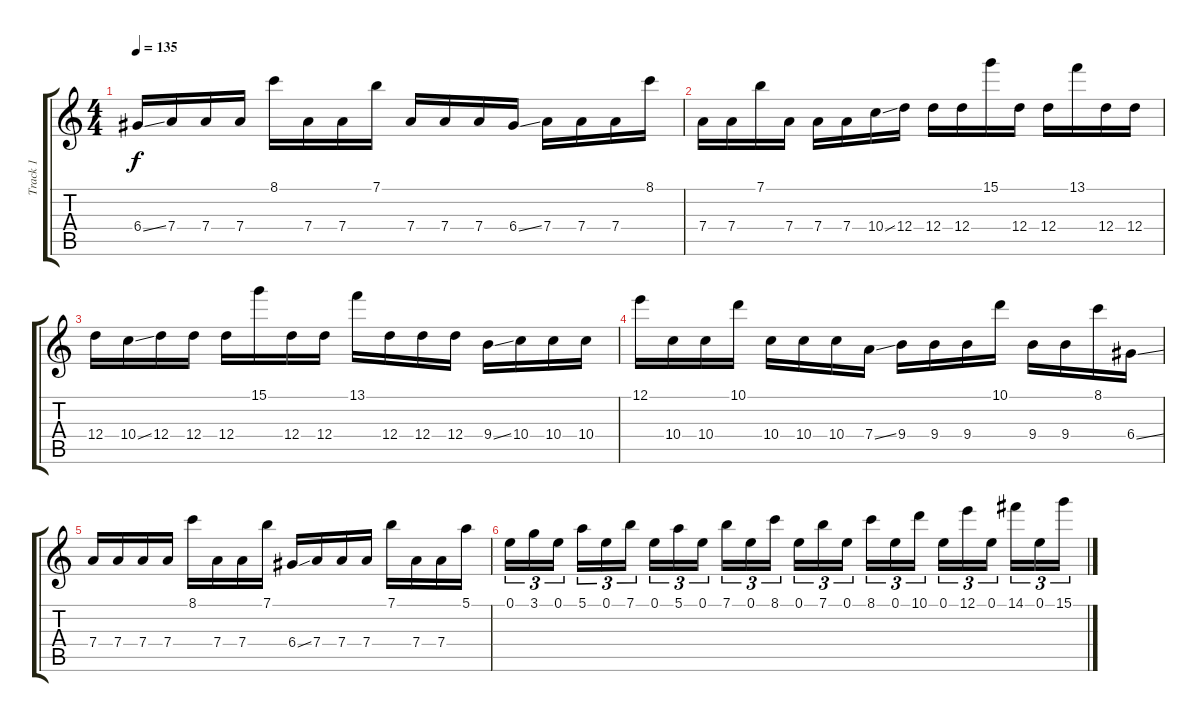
\track ("Track 1" "Track 1") {instrument distortionguitar}
\staff {score tabs}
\tuning (E4 B3 G3 D3 A2 E2) {hide}
\ts (4 4)
\tempo 135
\clef g2
\ks c
6.4{ss}.16{dy f} 7.4.16 7.4.16 7.4.16 8.1.16 7.4.16 7.4.16 7.1.16 7.4.16 7.4.16 7.4.16 6.4{ss}.16 7.4.16 7.4.16 7.4.16 8.1.16 |
7.4.16 7.4.16 7.1.16 7.4.16 7.4.16 7.4.16 10.4{ss}.16 12.4.16 12.4.16 12.4.16 15.1.16 12.4.16 12.4.16 13.1.16 12.4.16 12.4.16 |
12.4.16 10.4{ss}.16 12.4.16 12.4.16 12.4.16 15.1.16 12.4.16 12.4.16 13.1.16 12.4.16 12.4.16 12.4.16 9.4{ss}.16 10.4.16 10.4.16 10.4.16 |
12.1.16 10.4.16 10.4.16 10.1.16 10.4.16 10.4.16 10.4.16 7.4{ss}.16 9.4.16 9.4.16 9.4.16 10.1.16 9.4.16 9.4.16 8.1.16 6.4{ss}.16 |
7.4.16 7.4.16 7.4.16 7.4.16 8.1.16 7.4.16 7.4.16 7.1.16 6.4{ss}.16 7.4.16 7.4.16 7.4.16 7.1.16 7.4.16 7.4.16 5.1.16 |
0.1.16{tu (3 2)} 3.1.16{tu (3 2)} 0.1.16{tu (3 2) beam splitsecondary} 5.1.16{tu (3 2)} 0.1.16{tu (3 2)} 7.1.16{tu (3 2)} 0.1.16{tu (3 2)} 5.1.16{tu (3 2)} 0.1.16{tu (3 2) beam splitsecondary} 7.1.16{tu (3 2)} 0.1.16{tu (3 2)} 8.1.16{tu (3 2)} 0.1.16{tu (3 2)} 7.1.16{tu (3 2)} 0.1.16{tu (3 2) beam splitsecondary} 8.1.16{tu (3 2)} 0.1.16{tu (3 2)} 10.1.16{tu (3 2)} 0.1.16{tu (3 2)} 12.1.16{tu (3 2)} 0.1.16{tu (3 2) beam splitsecondary} 14.1.16{tu (3 2)} 0.1.16{tu (3 2)} 15.1.16{tu (3 2)}
